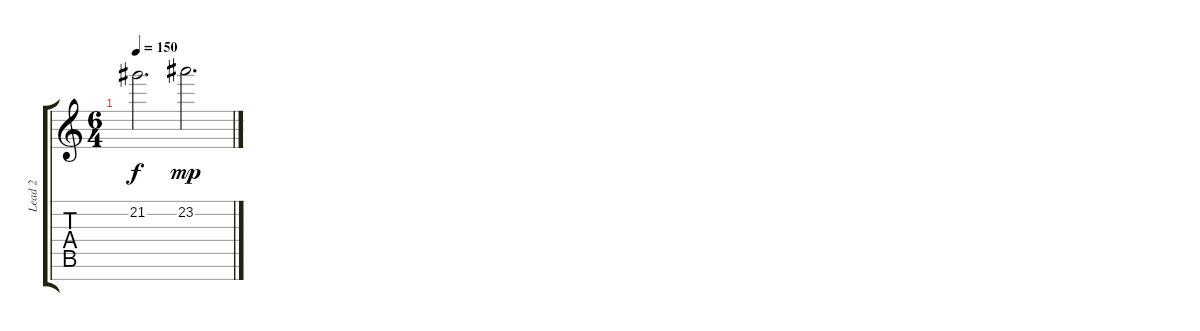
\track ("Lead 2" "Lead 2") {instrument overdrivenguitar}
\staff {score tabs}
\tuning (E4 B3 G3 D3 A2 E2 B1) {hide}
\ts (6 4)
\tempo 150
\clef g2
\ks c
21.2{t}.2{d dy f} 23.2.2{d dy mp}
